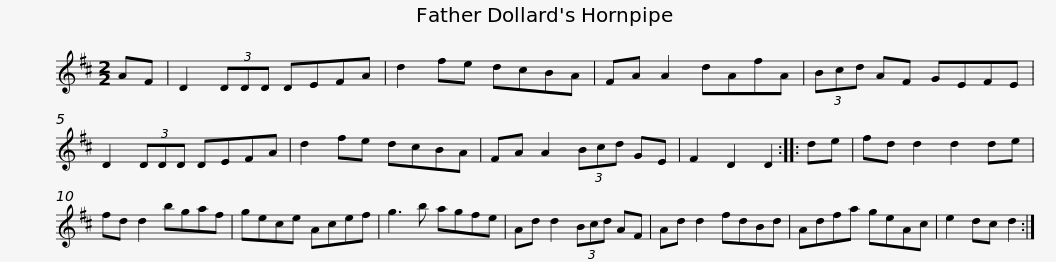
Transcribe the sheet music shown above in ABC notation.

X:1
L:1/8
M:2/2
I:linebreak $
K:D
V:1 treble
V:1
 AF | D2 (3DDD DEFA | d2 fe dcBA | FA A2 dAfA | (3Bcd AF GEFE | %5
 D2 (3DDD DEFA |$ d2 fe dcBA | FA A2 (3Bcd GE | F2 D2 D2 :: de | %10
 fd d2 d2 de | fd d2 bgaf | gece Acef |$ g3 b agfe | Ad d2 (3Bcd AF | %15
 Ad d2 fdBd | Adfa geAc | e2 dc d2 :| %18
